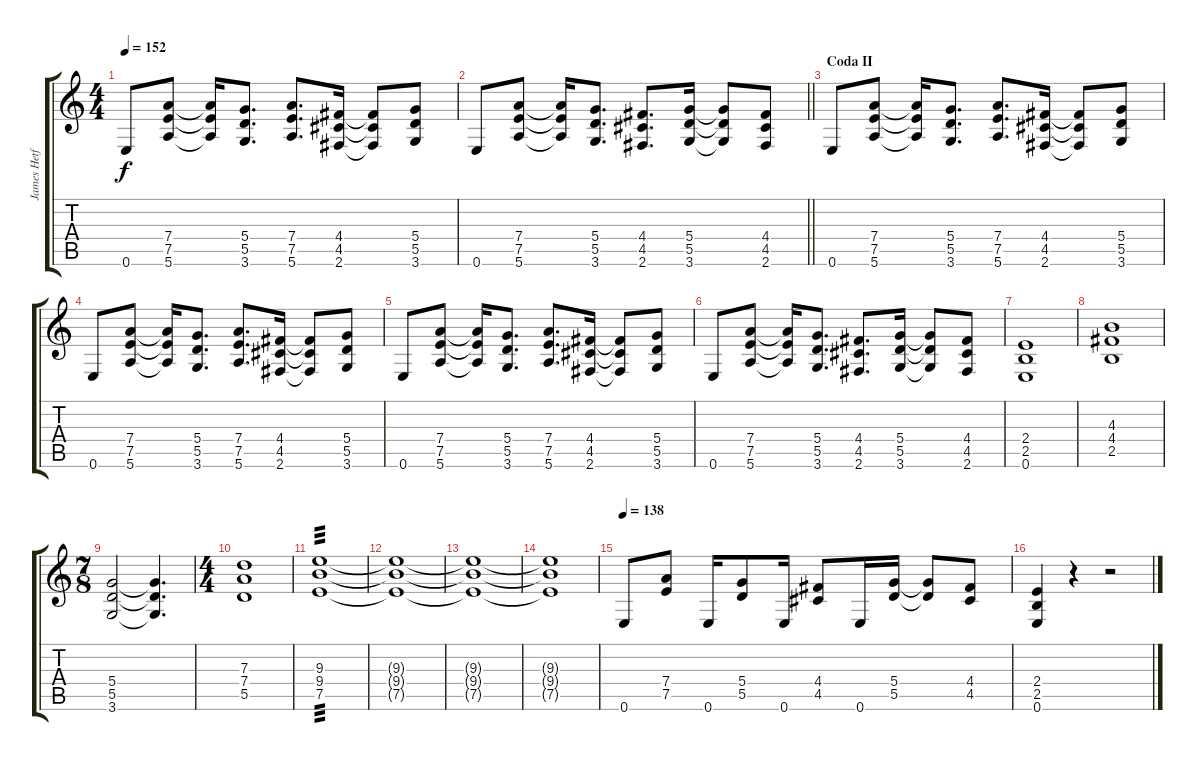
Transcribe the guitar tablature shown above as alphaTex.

\track ("James Hetfield - Rhythm Guitar" "James Hetf") {instrument distortionguitar}
\staff {score tabs}
\tuning (E4 B3 G3 D3 A2 E2) {hide}
\ts (4 4)
\tempo 152
\clef g2
\ks c
0.6.8{dy f} (7.4 7.5 5.6).8 (7.4{t} 7.5{t} 5.6{t}).16 (5.4 5.5 3.6).8{d} (7.4 7.5 5.6).8{d} (4.4 4.5 2.6).16 (4.4{t} 4.5{t} 2.6{t}).8 (5.4 5.5 3.6).8 |
\barLineRight lightlight
0.6.8 (7.4 7.5 5.6).8 (7.4{t} 7.5{t} 5.6{t}).16 (5.4 5.5 3.6).8{d} (4.4 4.5 2.6).8{d} (5.4 5.5 3.6).16 (5.4{t} 5.5{t} 3.6{t}).8 (4.4 4.5 2.6).8 |
\section ("" "Coda II")
0.6.8 (7.4 7.5 5.6).8 (7.4{t} 7.5{t} 5.6{t}).16 (5.4 5.5 3.6).8{d} (7.4 7.5 5.6).8{d} (4.4 4.5 2.6).16 (4.4{t} 4.5{t} 2.6{t}).8 (5.4 5.5 3.6).8 |
0.6.8 (7.4 7.5 5.6).8 (7.4{t} 7.5{t} 5.6{t}).16 (5.4 5.5 3.6).8{d} (7.4 7.5 5.6).8{d} (4.4 4.5 2.6).16 (4.4{t} 4.5{t} 2.6{t}).8 (5.4 5.5 3.6).8 |
0.6.8 (7.4 7.5 5.6).8 (7.4{t} 7.5{t} 5.6{t}).16 (5.4 5.5 3.6).8{d} (7.4 7.5 5.6).8{d} (4.4 4.5 2.6).16 (4.4{t} 4.5{t} 2.6{t}).8 (5.4 5.5 3.6).8 |
0.6.8 (7.4 7.5 5.6).8 (7.4{t} 7.5{t} 5.6{t}).16 (5.4 5.5 3.6).8{d} (4.4 4.5 2.6).8{d} (5.4 5.5 3.6).16 (5.4{t} 5.5{t} 3.6{t}).8 (4.4 4.5 2.6).8 |
(2.4 2.5 0.6).1 |
(4.3 4.4 2.5).1 |
\ts (7 8)
(5.4 5.5 3.6).2 (5.4{t} 5.5{t} 3.6{t}).4{d} |
\ts (4 4)
(7.3 7.4 5.5).1 |
(9.3 9.4 7.5).1{tp 3} |
(9.3{t} 9.4{t} 7.5{t}).1 |
(9.3{t} 9.4{t} 7.5{t}).1 |
(9.3{t} 9.4{t} 7.5{t}).1 |
\tempo 138
0.6.8 (7.4 7.5).8 0.6.16 (5.4 5.5).8 0.6.16 (4.4 4.5).8 0.6.16 (5.4 5.5).16 (5.4{t} 5.5{t}).8 (4.4 4.5).8 |
(2.4 2.5 0.6).4 r.4 r.2
